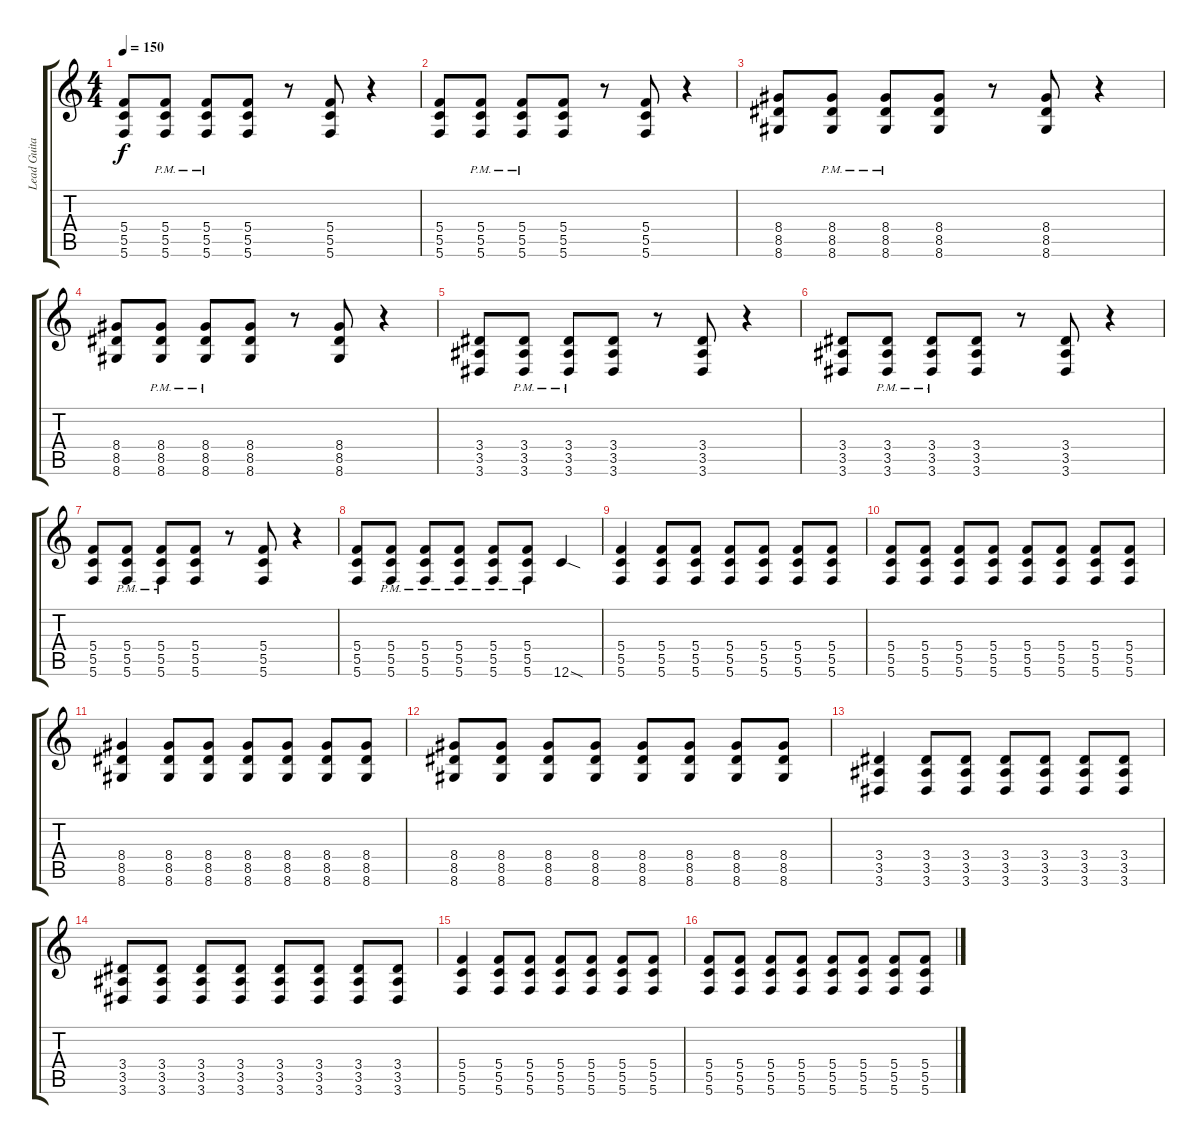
\track ("Lead Guitar" "Lead Guita") {instrument distortionguitar}
\staff {score tabs}
\tuning (D4 A3 F3 C3 G2 C2) {hide}
\ts (4 4)
\tempo 150
\clef g2
\ks c
(5.4 5.5 5.6).8{dy f} (5.4{pm} 5.5{pm} 5.6{pm}).8 (5.4{pm} 5.5{pm} 5.6{pm}).8 (5.4 5.5 5.6).8 r.8 (5.4 5.5 5.6).8 r.4 |
(5.4 5.5 5.6).8 (5.4{pm} 5.5{pm} 5.6{pm}).8 (5.4{pm} 5.5{pm} 5.6{pm}).8 (5.4 5.5 5.6).8 r.8 (5.4 5.5 5.6).8 r.4 |
(8.4 8.5 8.6).8 (8.4{pm} 8.5{pm} 8.6{pm}).8 (8.4{pm} 8.5{pm} 8.6{pm}).8 (8.4 8.5 8.6).8 r.8 (8.4 8.5 8.6).8 r.4 |
(8.4 8.5 8.6).8 (8.4{pm} 8.5{pm} 8.6{pm}).8 (8.4{pm} 8.5{pm} 8.6{pm}).8 (8.4 8.5 8.6).8 r.8 (8.4 8.5 8.6).8 r.4 |
(3.4 3.5 3.6).8 (3.4{pm} 3.5{pm} 3.6{pm}).8 (3.4{pm} 3.5{pm} 3.6{pm}).8 (3.4 3.5 3.6).8 r.8 (3.4 3.5 3.6).8 r.4 |
(3.4 3.5 3.6).8 (3.4{pm} 3.5{pm} 3.6{pm}).8 (3.4{pm} 3.5{pm} 3.6{pm}).8 (3.4 3.5 3.6).8 r.8 (3.4 3.5 3.6).8 r.4 |
(5.4 5.5 5.6).8 (5.4{pm} 5.5{pm} 5.6{pm}).8 (5.4{pm} 5.5{pm} 5.6{pm}).8 (5.4 5.5 5.6).8 r.8 (5.4 5.5 5.6).8 r.4 |
(5.4 5.5 5.6).8 (5.4{pm} 5.5{pm} 5.6{pm}).8 (5.4{pm} 5.5{pm} 5.6{pm}).8 (5.4{pm} 5.5{pm} 5.6{pm}).8 (5.4{pm} 5.5{pm} 5.6{pm}).8 (5.4{pm} 5.5{pm} 5.6{pm}).8 12.6{sod}.4 |
(5.4 5.5 5.6).4 (5.4 5.5 5.6).8 (5.4 5.5 5.6).8 (5.4 5.5 5.6).8 (5.4 5.5 5.6).8 (5.4 5.5 5.6).8 (5.4 5.5 5.6).8 |
(5.4 5.5 5.6).8 (5.4 5.5 5.6).8 (5.4 5.5 5.6).8 (5.4 5.5 5.6).8 (5.4 5.5 5.6).8 (5.4 5.5 5.6).8 (5.4 5.5 5.6).8 (5.4 5.5 5.6).8 |
(8.4 8.5 8.6).4 (8.4 8.5 8.6).8 (8.4 8.5 8.6).8 (8.4 8.5 8.6).8 (8.4 8.5 8.6).8 (8.4 8.5 8.6).8 (8.4 8.5 8.6).8 |
(8.4 8.5 8.6).8 (8.4 8.5 8.6).8 (8.4 8.5 8.6).8 (8.4 8.5 8.6).8 (8.4 8.5 8.6).8 (8.4 8.5 8.6).8 (8.4 8.5 8.6).8 (8.4 8.5 8.6).8 |
(3.4 3.5 3.6).4 (3.4 3.5 3.6).8 (3.4 3.5 3.6).8 (3.4 3.5 3.6).8 (3.4 3.5 3.6).8 (3.4 3.5 3.6).8 (3.4 3.5 3.6).8 |
(3.4 3.5 3.6).8 (3.4 3.5 3.6).8 (3.4 3.5 3.6).8 (3.4 3.5 3.6).8 (3.4 3.5 3.6).8 (3.4 3.5 3.6).8 (3.4 3.5 3.6).8 (3.4 3.5 3.6).8 |
(5.4 5.5 5.6).4 (5.4 5.5 5.6).8 (5.4 5.5 5.6).8 (5.4 5.5 5.6).8 (5.4 5.5 5.6).8 (5.4 5.5 5.6).8 (5.4 5.5 5.6).8 |
(5.4 5.5 5.6).8 (5.4 5.5 5.6).8 (5.4 5.5 5.6).8 (5.4 5.5 5.6).8 (5.4 5.5 5.6).8 (5.4 5.5 5.6).8 (5.4 5.5 5.6).8 (5.4 5.5 5.6).8
